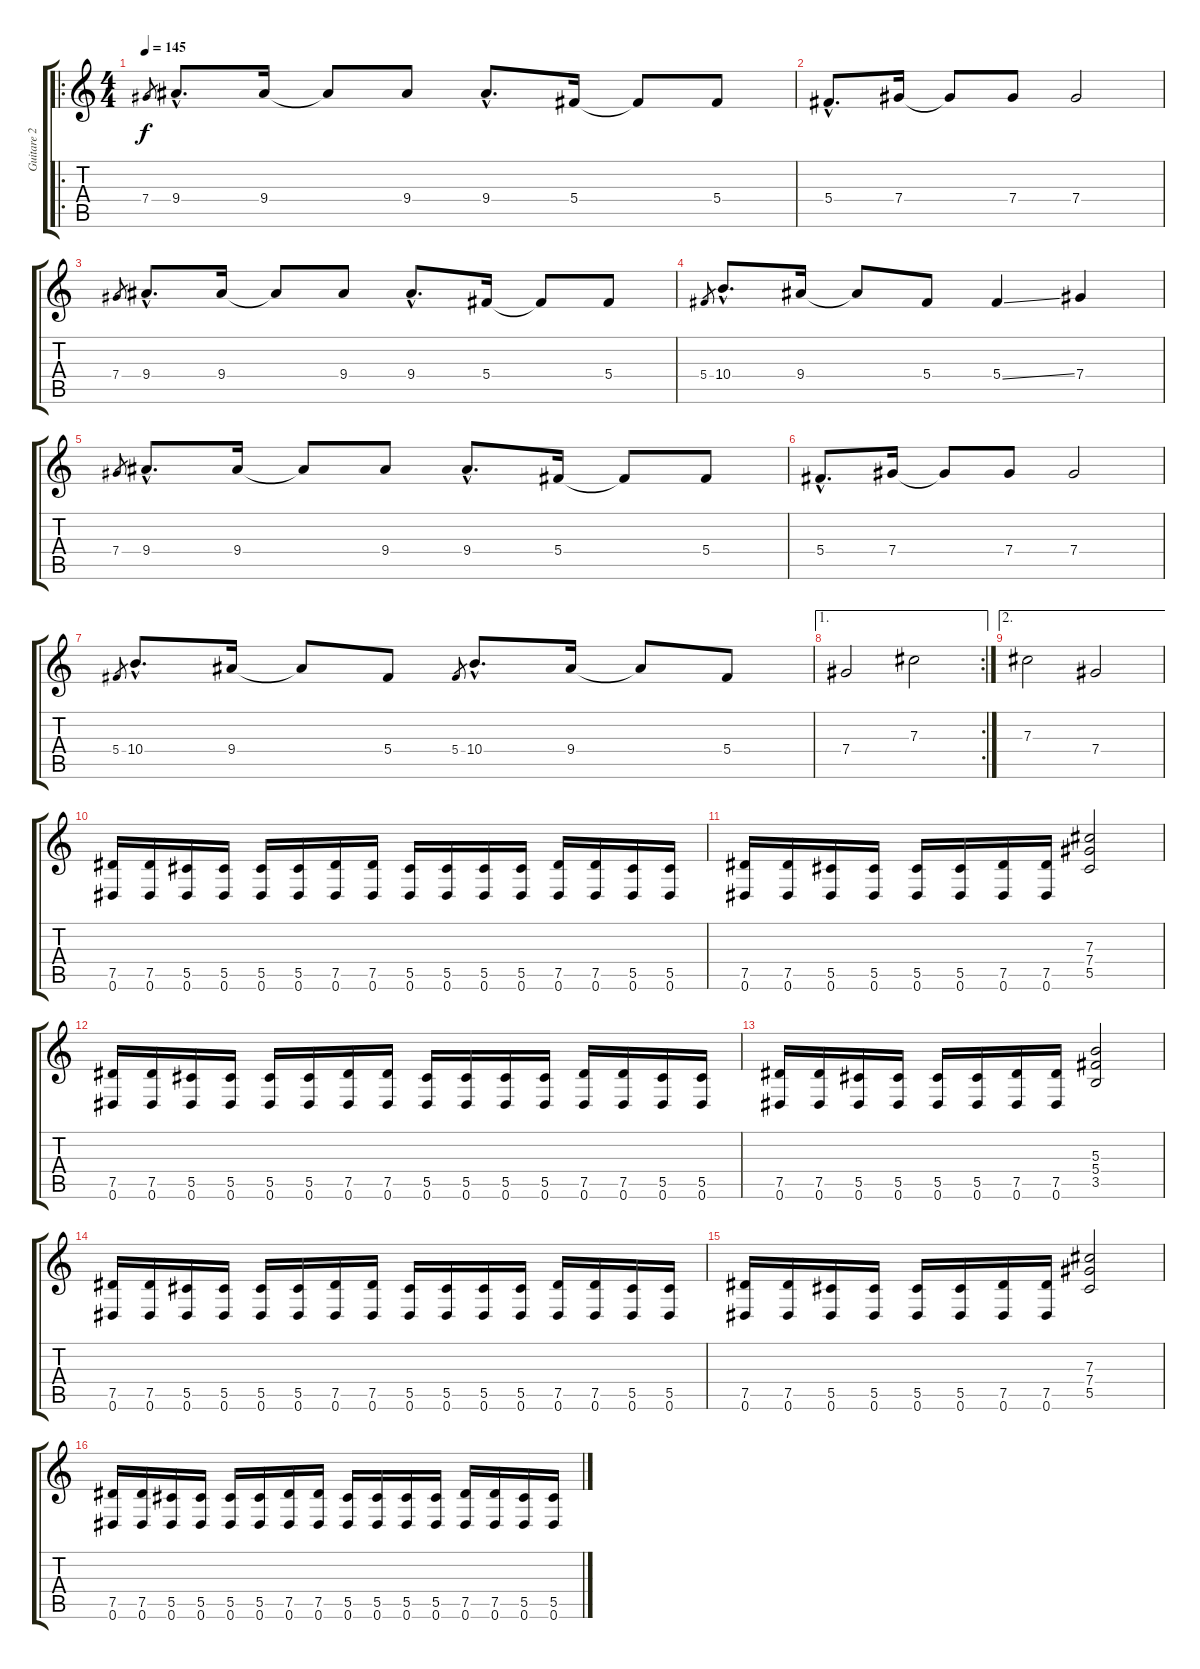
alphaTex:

\track ("Guitare 2" "Guitare 2") {instrument distortionguitar}
\staff {score tabs}
\tuning (Eb4 Bb3 Gb3 Db3 Ab2 Eb2) {hide}
\ro
\ts (4 4)
\tempo 145
\clef g2
\ks c
7.4.8{gr dy f instrument distortionguitar} 9.4{hac}.8{d} 9.4.16 9.4{t}.8 9.4.8 9.4{hac}.8{d} 5.4.16 5.4{t}.8 5.4.8 |
5.4{hac}.8{d} 7.4.16 7.4{t}.8 7.4.8 7.4.2 |
7.4.8{gr} 9.4{hac}.8{d} 9.4.16 9.4{t}.8 9.4.8 9.4{hac}.8{d} 5.4.16 5.4{t}.8 5.4.8 |
5.4.8{gr} 10.4{hac}.8{d} 9.4.16 9.4{t}.8 5.4.8 5.4{ss}.4 7.4.4 |
7.4.8{gr} 9.4{hac}.8{d} 9.4.16 9.4{t}.8 9.4.8 9.4{hac}.8{d} 5.4.16 5.4{t}.8 5.4.8 |
5.4{hac}.8{d} 7.4.16 7.4{t}.8 7.4.8 7.4.2 |
5.4.8{gr} 10.4{hac}.8{d} 9.4.16 9.4{t}.8 5.4.8 5.4.8{gr} 10.4{hac}.8{d} 9.4.16 9.4{t}.8 5.4.8 |
\ae 1
\rc 2
7.4.2 7.3.2 |
\ae 2
7.3.2 7.4.2 |
(7.5 0.6).16 (7.5 0.6).16 (5.5 0.6).16 (5.5 0.6).16 (5.5 0.6).16 (5.5 0.6).16 (7.5 0.6).16 (7.5 0.6).16 (5.5 0.6).16 (5.5 0.6).16 (5.5 0.6).16 (5.5 0.6).16 (7.5 0.6).16 (7.5 0.6).16 (5.5 0.6).16 (5.5 0.6).16 |
(7.5 0.6).16 (7.5 0.6).16 (5.5 0.6).16 (5.5 0.6).16 (5.5 0.6).16 (5.5 0.6).16 (7.5 0.6).16 (7.5 0.6).16 (7.3 7.4 5.5).2 |
(7.5 0.6).16 (7.5 0.6).16 (5.5 0.6).16 (5.5 0.6).16 (5.5 0.6).16 (5.5 0.6).16 (7.5 0.6).16 (7.5 0.6).16 (5.5 0.6).16 (5.5 0.6).16 (5.5 0.6).16 (5.5 0.6).16 (7.5 0.6).16 (7.5 0.6).16 (5.5 0.6).16 (5.5 0.6).16 |
(7.5 0.6).16 (7.5 0.6).16 (5.5 0.6).16 (5.5 0.6).16 (5.5 0.6).16 (5.5 0.6).16 (7.5 0.6).16 (7.5 0.6).16 (5.3 5.4 3.5).2 |
(7.5 0.6).16 (7.5 0.6).16 (5.5 0.6).16 (5.5 0.6).16 (5.5 0.6).16 (5.5 0.6).16 (7.5 0.6).16 (7.5 0.6).16 (5.5 0.6).16 (5.5 0.6).16 (5.5 0.6).16 (5.5 0.6).16 (7.5 0.6).16 (7.5 0.6).16 (5.5 0.6).16 (5.5 0.6).16 |
(7.5 0.6).16 (7.5 0.6).16 (5.5 0.6).16 (5.5 0.6).16 (5.5 0.6).16 (5.5 0.6).16 (7.5 0.6).16 (7.5 0.6).16 (7.3 7.4 5.5).2 |
(7.5 0.6).16 (7.5 0.6).16 (5.5 0.6).16 (5.5 0.6).16 (5.5 0.6).16 (5.5 0.6).16 (7.5 0.6).16 (7.5 0.6).16 (5.5 0.6).16 (5.5 0.6).16 (5.5 0.6).16 (5.5 0.6).16 (7.5 0.6).16 (7.5 0.6).16 (5.5 0.6).16 (5.5 0.6).16
